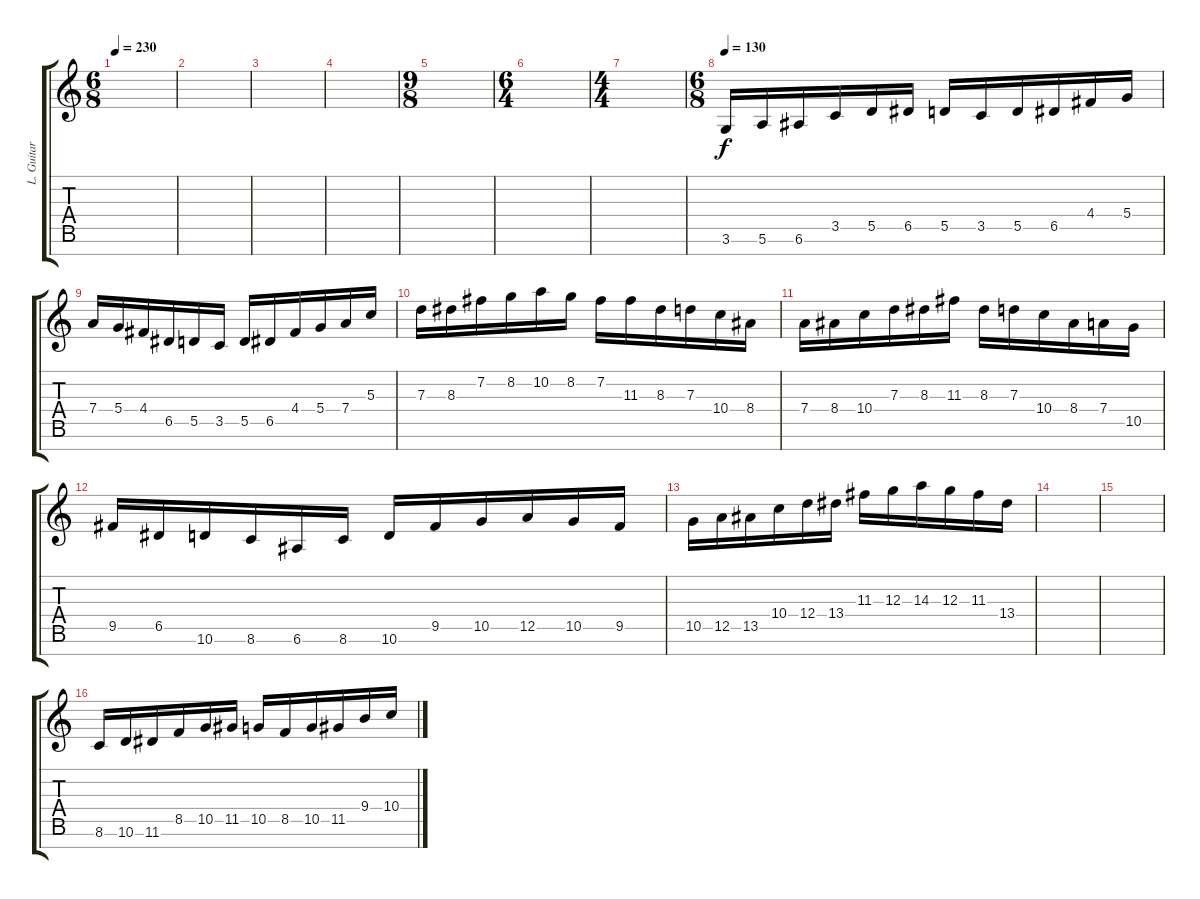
\track ("L. Guitar" "L. Guitar") {instrument distortionguitar}
\staff {score tabs}
\tuning (E4 B3 G3 D3 A2 E2 B1) {hide}
\ts (6 8)
\tempo 230
\clef g2
\ks c
|
|
|
|
\ts (9 8)
|
\ts (6 4)
|
\ts (4 4)
|
\ts (6 8)
\tempo 130
3.6.16{volume 14} 5.6.16 6.6.16 3.5.16 5.5.16 6.5.16 5.5.16 3.5.16 5.5.16 6.5.16 4.4.16 5.4.16 |
7.4.16 5.4.16 4.4.16 6.5.16 5.5.16 3.5.16 5.5.16 6.5.16 4.4.16 5.4.16 7.4.16 5.3.16 |
7.3.16 8.3.16 7.2.16 8.2.16 10.2.16 8.2.16 7.2.16 11.3.16 8.3.16 7.3.16 10.4.16 8.4.16 |
7.4.16 8.4.16 10.4.16 7.3.16 8.3.16 11.3.16 8.3.16 7.3.16 10.4.16 8.4.16 7.4.16 10.5.16 |
9.5.16 6.5.16 10.6.16 8.6.16 6.6.16 8.6.16 10.6.16 9.5.16 10.5.16 12.5.16 10.5.16 9.5.16 |
10.5.16 12.5.16 13.5.16 10.4.16 12.4.16 13.4.16 11.3.16 12.3.16 14.3.16 12.3.16 11.3.16 13.4.16 |
|
|
8.6.16 10.6.16 11.6.16 8.5.16 10.5.16 11.5.16 10.5.16 8.5.16 10.5.16 11.5.16 9.4.16 10.4.16
